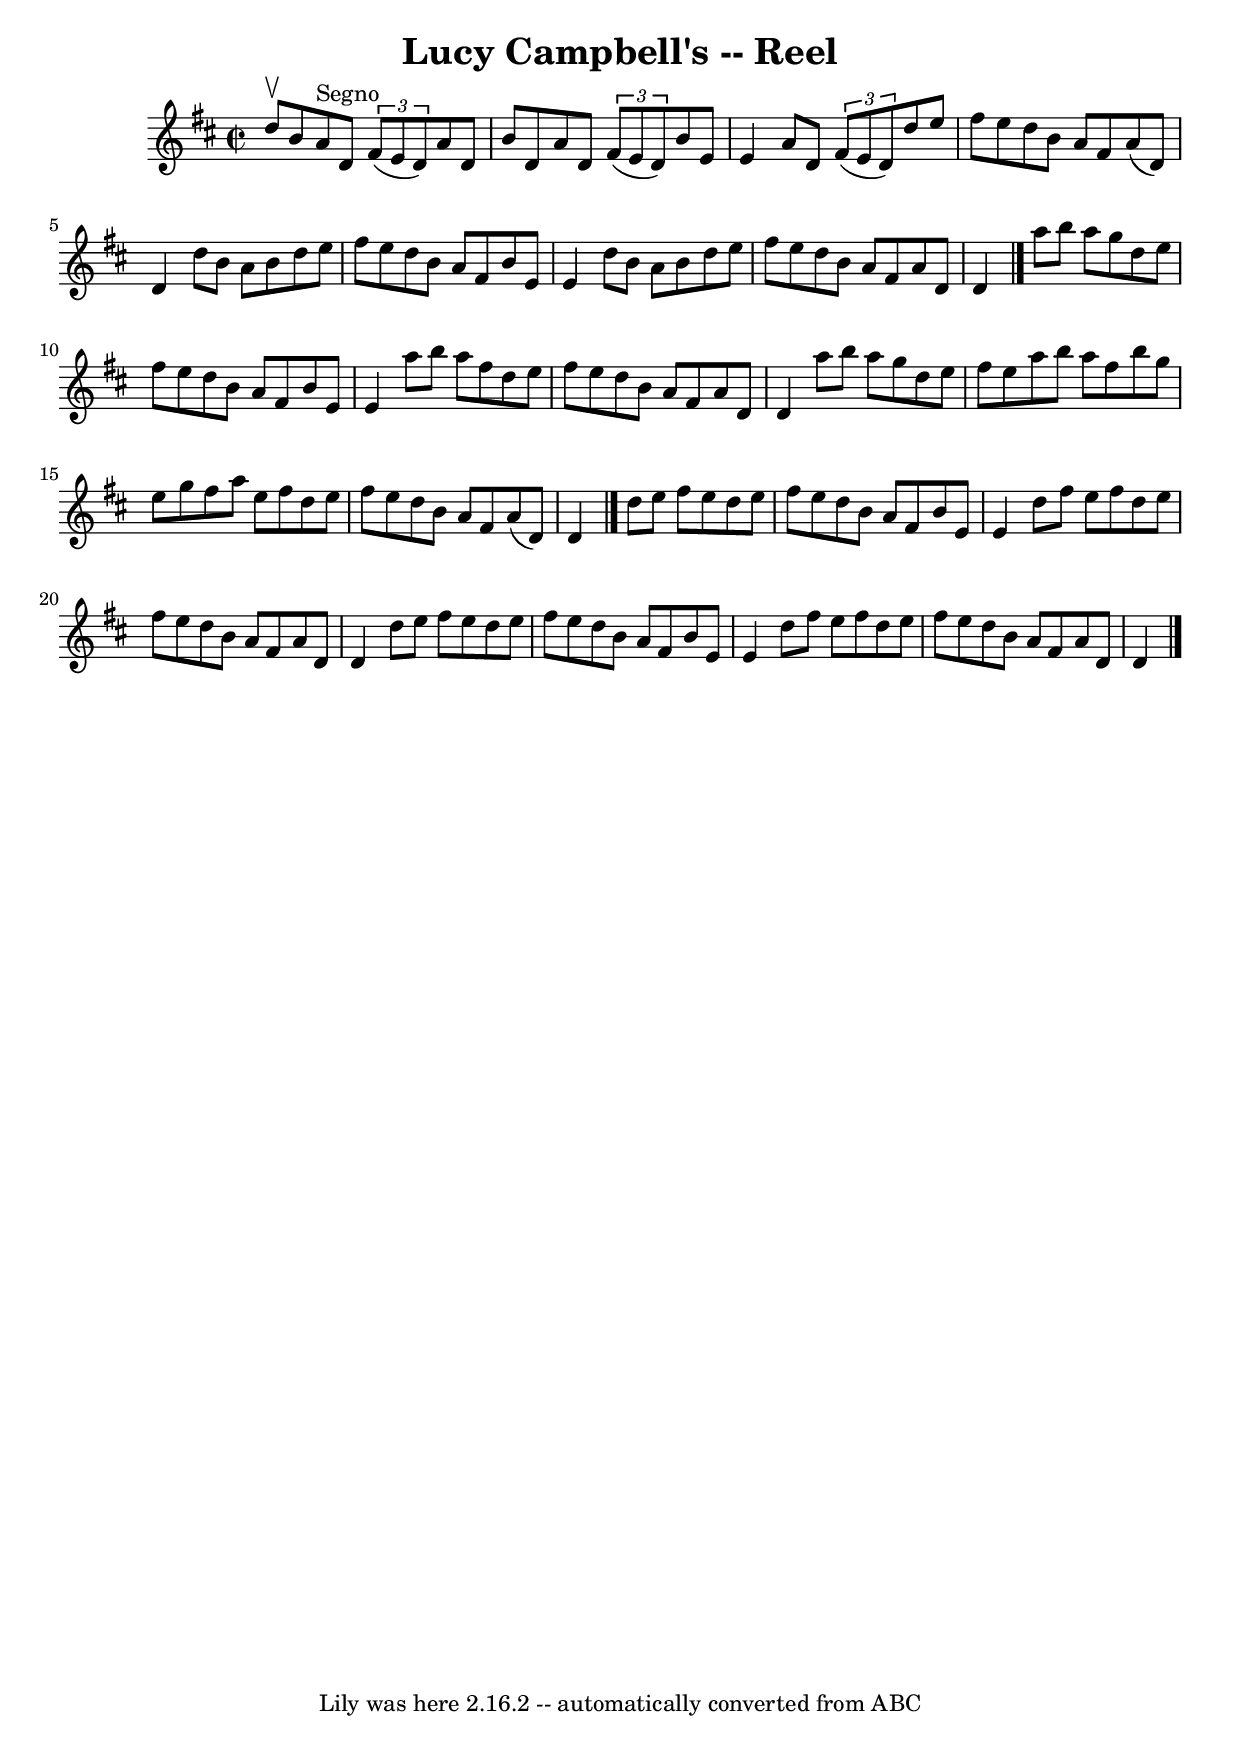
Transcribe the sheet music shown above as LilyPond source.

\version "2.16.2"
\include "Mammoth.ily"
\header {
  %% book = "Ryan's Mammoth Collection"
  crossRefNumber = "1"
  footnotes = "\\\\276"
  origin = "SCOTCH"
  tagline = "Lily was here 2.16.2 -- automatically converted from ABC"
  title = "Lucy Campbell's -- Reel"

}
voicedefault =  {


  \override Staff.TimeSignature #'style = #'C
  \time 2/2 
  \key d \major
  d''8^\upbow b'8    |
  a'8^"Segno"   
  d'8    \times 2/3 { fis'8 (e'8 d'8) 
		    } a'8 d'8 b'8 d'8    
  |
  a'8 d'8    \times 2/3 { fis'8 (e'8 d'8) 
			} b'8 e'8 
  e'4    |
  a'8 d'8    \times 2/3 { fis'8 (e'8 d'8) 
			}   
  d''8 e''8 fis''8 e''8    |
  d''8 b'8 a'8 fis'8 a'8 (d'8) d'4    |
  d''8 b'8 a'8 b'8 d''8 e''8    
  fis''8 e''8    |
  d''8 b'8 a'8 fis'8 b'8 e'8 e'4   
  |
  d''8 b'8 a'8 b'8 d''8 e''8 fis''8 e''8    
  |
  d''8 b'8 a'8 fis'8 a'8 d'8 d'4    \bar "|."     
  a''8 b''8 a''8 g''8 d''8 e''8 fis''8 e''8    |
  
  d''8 b'8 a'8 fis'8 b'8 e'8 e'4    |
  a''8 b''8    
  a''8 fis''8 d''8 e''8 fis''8 e''8    |
  d''8 b'8    
  a'8 fis'8 a'8 d'8 d'4    |
  a''8 b''8 a''8 g''8  
  d''8 e''8 fis''8 e''8    |
  a''8 b''8 a''8 fis''8   
  b''8 g''8 e''8 g''8    |
  fis''8 a''8 e''8 fis''8    
  d''8 e''8 fis''8 e''8    |
  d''8 b'8 a'8 fis'8 a'8 (d'8) d'4    \bar "|." d''8 e''8 fis''8 e''8 d''8    
  e''8 fis''8 e''8    |
  d''8 b'8 a'8 fis'8 b'8 e'8  
  e'4    |
  d''8 fis''8 e''8 fis''8 d''8 e''8 fis''8  
  e''8    |
  d''8 b'8 a'8 fis'8 a'8 d'8 d'4    
  |
  d''8 e''8 fis''8 e''8 d''8 e''8 fis''8 e''8   
  |
  d''8 b'8 a'8 fis'8 b'8 e'8 e'4    |
  d''8 
  fis''8 e''8 fis''8 d''8 e''8 fis''8 e''8    |
  
  d''8 b'8 a'8 fis'8 a'8 d'8 d'4      \bar "|."   

}

\score{
  <<

    \context Staff="default"
    {
      \voicedefault 
      
    }

  >>
  \layout {
    
  }
  \midi {
  }

}
